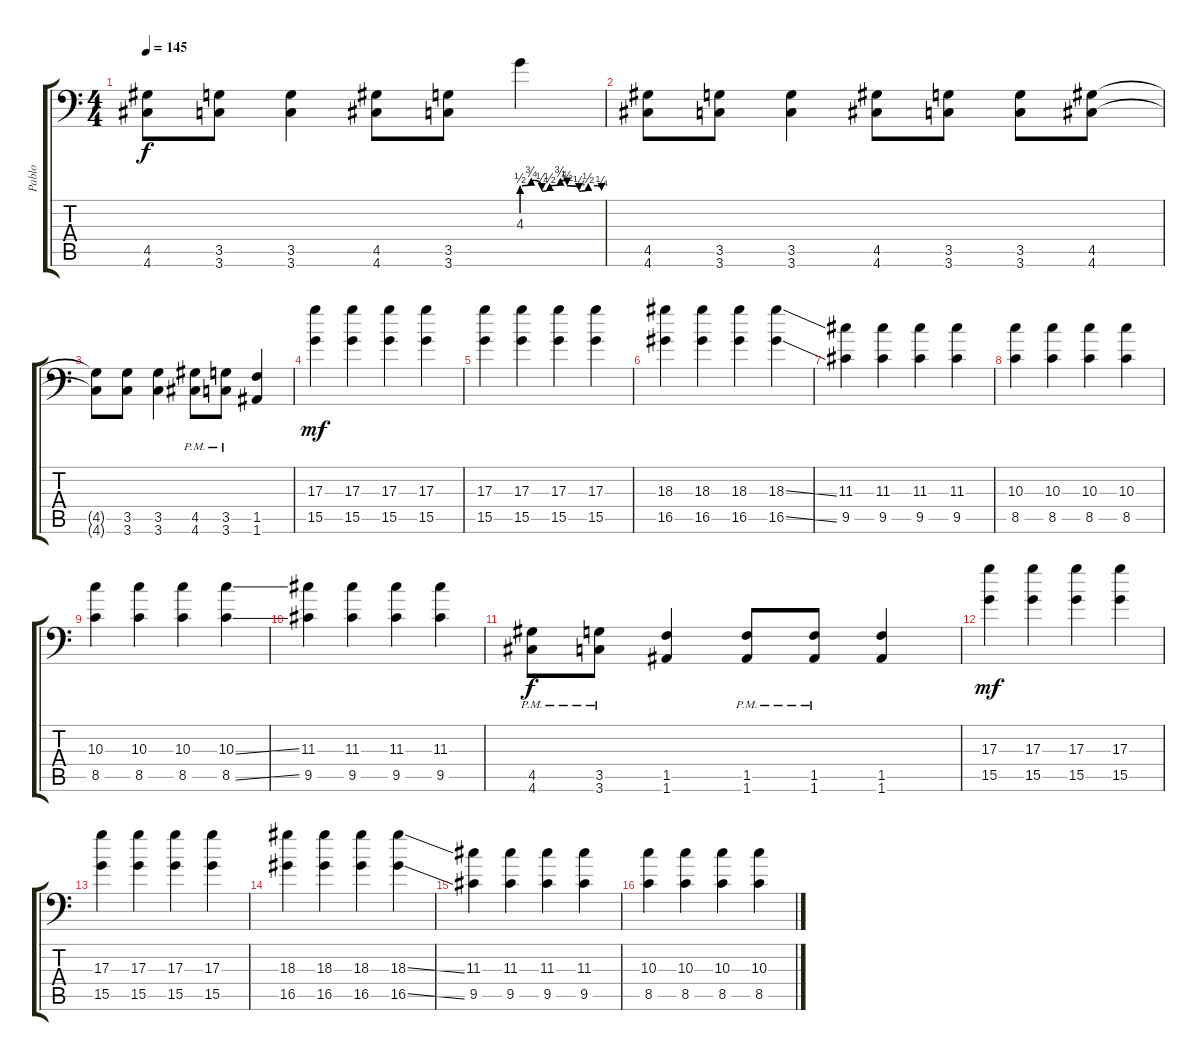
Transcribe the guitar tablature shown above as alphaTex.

\track ("Pablo" "Pablo") {instrument distortionguitar}
\staff {score tabs}
\tuning (B3 Gb3 D3 A2 E2 A1) {hide}
\ts (4 4)
\tempo 145
\clef f4
\ks c
(4.5{t} 4.6{t}).8{dy f} (3.5 3.6).8 (3.5 3.6).4 (4.5 4.6).8 (3.5 3.6).8 4.3{be (custom 0 2 7 3 15 1 21 2 29 3 34 2 43 1 50 2 57 2 60 1)}.4 |
(4.5 4.6).8 (3.5 3.6).8 (3.5 3.6).4 (4.5 4.6).8 (3.5 3.6).8 (3.5 3.6).8 (4.5 4.6).8 |
(4.5{t} 4.6{t}).8 (3.5 3.6).8 (3.5 3.6).4 (4.5{pm} 4.6{pm}).8 (3.5{pm} 3.6{pm}).8 (1.5 1.6).4 |
(17.3 15.5).4{dy mf} (17.3 15.5).4 (17.3 15.5).4 (17.3 15.5).4 |
(17.3 15.5).4 (17.3 15.5).4 (17.3 15.5).4 (17.3 15.5).4 |
(18.3 16.5).4 (18.3 16.5).4 (18.3 16.5).4 (18.3{ss} 16.5{ss}).4 |
(11.3 9.5).4 (11.3 9.5).4 (11.3 9.5).4 (11.3 9.5).4 |
(10.3 8.5).4 (10.3 8.5).4 (10.3 8.5).4 (10.3 8.5).4 |
(10.3 8.5).4 (10.3 8.5).4 (10.3 8.5).4 (10.3{ss} 8.5{ss}).4 |
(11.3 9.5).4 (11.3 9.5).4 (11.3 9.5).4 (11.3 9.5).4 |
(4.5{pm} 4.6{pm}).8{dy f} (3.5{pm} 3.6{pm}).8 (1.5 1.6).4 (1.5{pm} 1.6{pm}).8 (1.5{pm} 1.6{pm}).8 (1.5 1.6).4 |
(17.3 15.5).4{dy mf} (17.3 15.5).4 (17.3 15.5).4 (17.3 15.5).4 |
(17.3 15.5).4 (17.3 15.5).4 (17.3 15.5).4 (17.3 15.5).4 |
(18.3 16.5).4 (18.3 16.5).4 (18.3 16.5).4 (18.3{ss} 16.5{ss}).4 |
(11.3 9.5).4 (11.3 9.5).4 (11.3 9.5).4 (11.3 9.5).4 |
(10.3 8.5).4 (10.3 8.5).4 (10.3 8.5).4 (10.3 8.5).4
